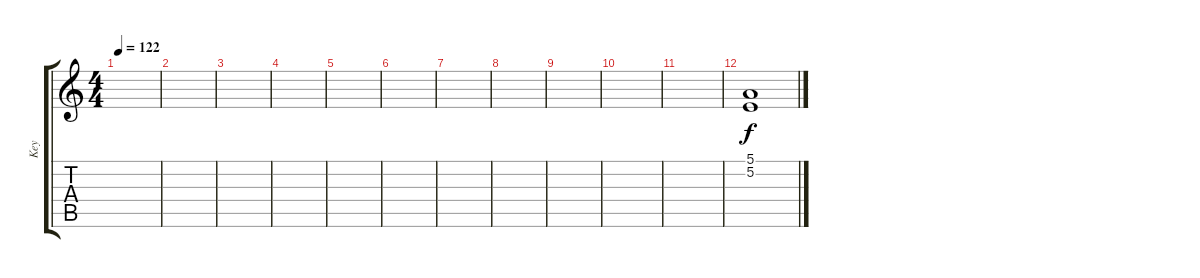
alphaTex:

\track ("Key" "Key") {instrument accordion}
\staff {score tabs}
\tuning (E4 B3 G3 D3 A2 E2) {hide}
\ts (4 4)
\tempo 122
\clef g2
\ks c
|
|
|
|
|
|
|
|
|
|
|
(5.1 5.2).1
